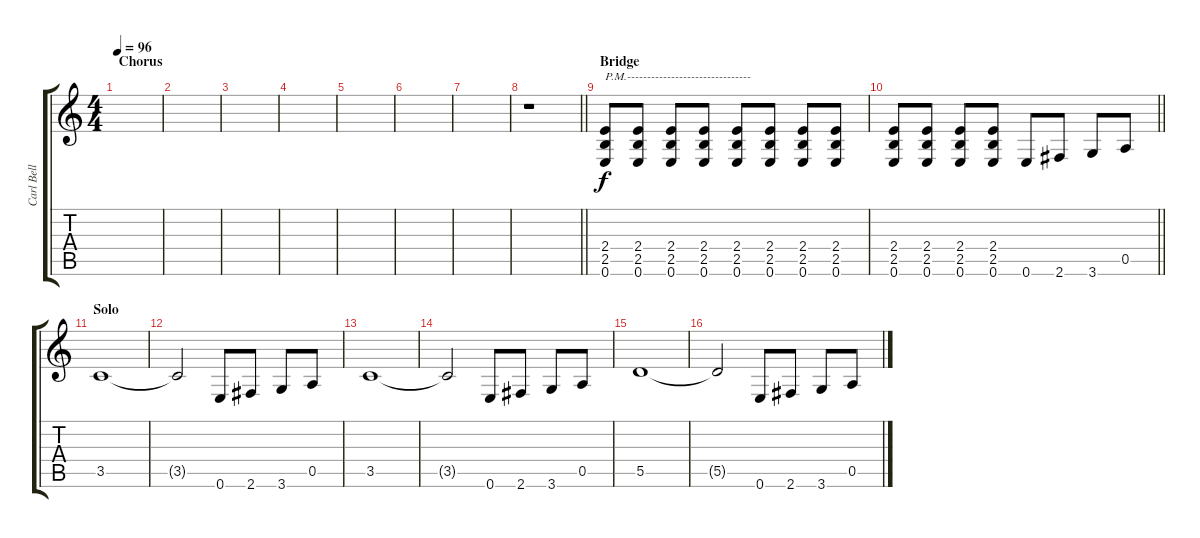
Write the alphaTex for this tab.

\track ("Carl Bell (Lead Guitar)" "Carl Bell ") {instrument distortionguitar}
\staff {score tabs}
\tuning (E4 B3 G3 D3 A2 E2) {hide}
\ts (4 4)
\section ("" "Chorus")
\tempo 96
\clef g2
\ks c
|
|
|
|
|
|
|
\barLineRight lightlight
r.1 |
\section ("" "Bridge")
(2.4 2.5 0.6).8{txt "P.M.-------------------------------"} (2.4 2.5 0.6).8 (2.4 2.5 0.6).8 (2.4 2.5 0.6).8 (2.4 2.5 0.6).8 (2.4 2.5 0.6).8 (2.4 2.5 0.6).8 (2.4 2.5 0.6).8 |
\barLineRight lightlight
(2.4 2.5 0.6).8 (2.4 2.5 0.6).8 (2.4 2.5 0.6).8 (2.4 2.5 0.6).8 0.6.8 2.6.8 3.6.8 0.5.8 |
\section ("" "Solo")
3.5.1 |
3.5{t}.2 0.6.8 2.6.8 3.6.8 0.5.8 |
3.5.1 |
3.5{t}.2 0.6.8 2.6.8 3.6.8 0.5.8 |
5.5.1 |
5.5{t}.2 0.6.8 2.6.8 3.6.8 0.5.8
